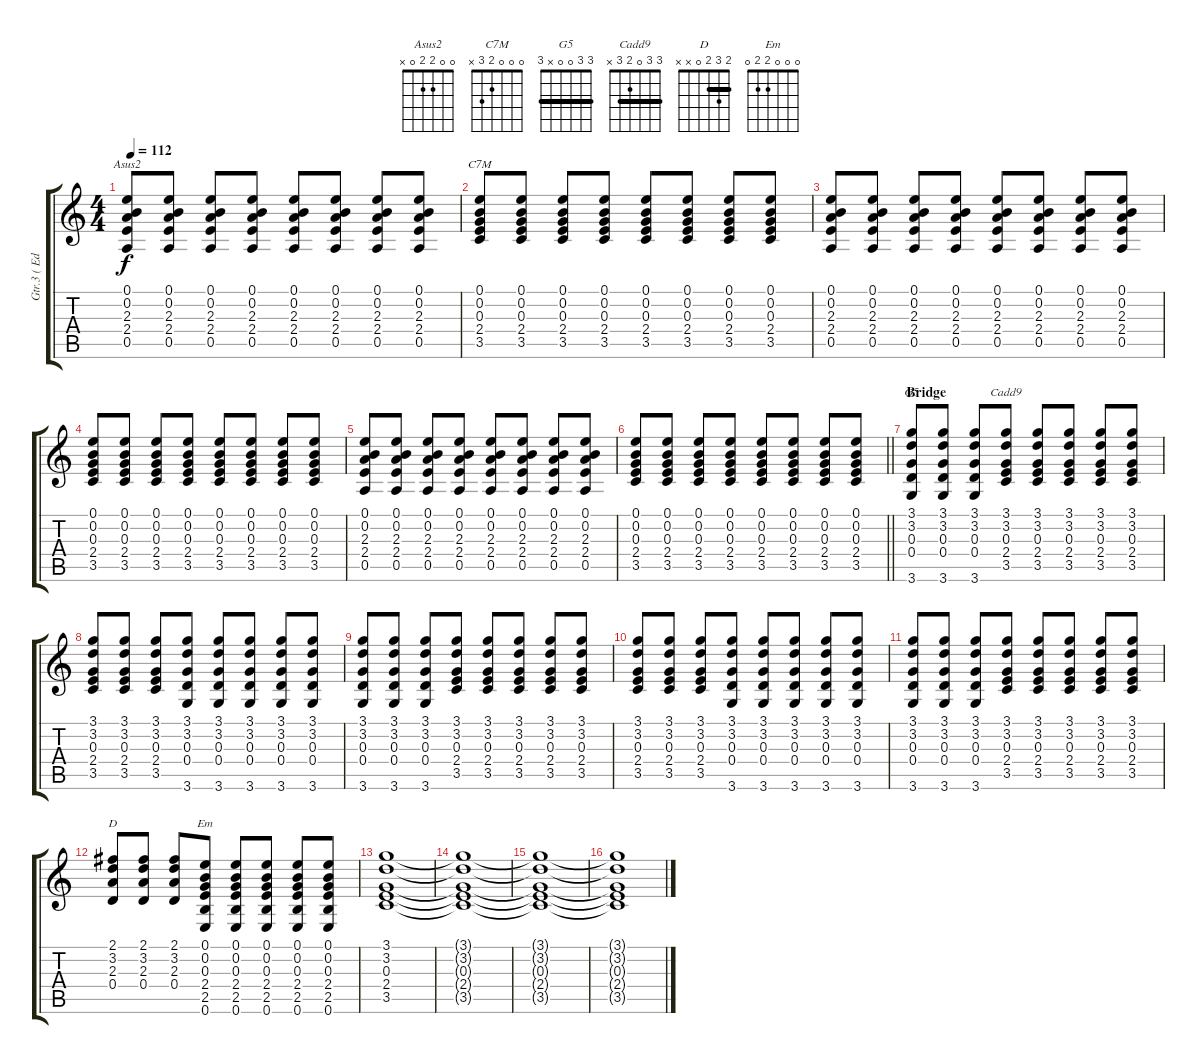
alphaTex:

\track ("Gtr.3 ( Edward O' Brien )" "Gtr.3 ( Ed") {instrument overdrivenguitar}
\staff {score tabs}
\tuning (E4 B3 G3 D3 A2 E2) {hide}
\chord ("Asus2" 0 0 2 2 0 x)
\chord ("C7M" 0 0 0 2 3 x)
\chord ("G5" 3 3 0 0 x 3) {barre 3}
\chord ("Cadd9" 3 3 0 2 3 x) {barre 3}
\chord ("D" 2 3 2 0 x x) {barre 2}
\chord ("Em" 0 0 0 2 2 0)
\ts (4 4)
\tempo 112
\clef g2
\ks c
(0.1 0.2 2.3 2.4 0.5).8{ch "Asus2" dy f} (0.1 0.2 2.3 2.4 0.5).8 (0.1 0.2 2.3 2.4 0.5).8 (0.1 0.2 2.3 2.4 0.5).8 (0.1 0.2 2.3 2.4 0.5).8 (0.1 0.2 2.3 2.4 0.5).8 (0.1 0.2 2.3 2.4 0.5).8 (0.1 0.2 2.3 2.4 0.5).8 |
(0.1 0.2 0.3 2.4 3.5).8{ch "C7M"} (0.1 0.2 0.3 2.4 3.5).8 (0.1 0.2 0.3 2.4 3.5).8 (0.1 0.2 0.3 2.4 3.5).8 (0.1 0.2 0.3 2.4 3.5).8 (0.1 0.2 0.3 2.4 3.5).8 (0.1 0.2 0.3 2.4 3.5).8 (0.1 0.2 0.3 2.4 3.5).8 |
(0.1 0.2 2.3 2.4 0.5).8 (0.1 0.2 2.3 2.4 0.5).8 (0.1 0.2 2.3 2.4 0.5).8 (0.1 0.2 2.3 2.4 0.5).8 (0.1 0.2 2.3 2.4 0.5).8 (0.1 0.2 2.3 2.4 0.5).8 (0.1 0.2 2.3 2.4 0.5).8 (0.1 0.2 2.3 2.4 0.5).8 |
(0.1 0.2 0.3 2.4 3.5).8 (0.1 0.2 0.3 2.4 3.5).8 (0.1 0.2 0.3 2.4 3.5).8 (0.1 0.2 0.3 2.4 3.5).8 (0.1 0.2 0.3 2.4 3.5).8 (0.1 0.2 0.3 2.4 3.5).8 (0.1 0.2 0.3 2.4 3.5).8 (0.1 0.2 0.3 2.4 3.5).8 |
(0.1 0.2 2.3 2.4 0.5).8 (0.1 0.2 2.3 2.4 0.5).8 (0.1 0.2 2.3 2.4 0.5).8 (0.1 0.2 2.3 2.4 0.5).8 (0.1 0.2 2.3 2.4 0.5).8 (0.1 0.2 2.3 2.4 0.5).8 (0.1 0.2 2.3 2.4 0.5).8 (0.1 0.2 2.3 2.4 0.5).8 |
\barLineRight lightlight
(0.1 0.2 0.3 2.4 3.5).8 (0.1 0.2 0.3 2.4 3.5).8 (0.1 0.2 0.3 2.4 3.5).8 (0.1 0.2 0.3 2.4 3.5).8 (0.1 0.2 0.3 2.4 3.5).8 (0.1 0.2 0.3 2.4 3.5).8 (0.1 0.2 0.3 2.4 3.5).8 (0.1 0.2 0.3 2.4 3.5).8 |
\section ("" "Bridge")
(3.1 3.2 0.3 0.4 3.6).8{ch "G5"} (3.1 3.2 0.3 0.4 3.6).8 (3.1 3.2 0.3 0.4 3.6).8 (3.1 3.2 0.3 2.4 3.5).8{ch "Cadd9"} (3.1 3.2 0.3 2.4 3.5).8 (3.1 3.2 0.3 2.4 3.5).8 (3.1 3.2 0.3 2.4 3.5).8 (3.1 3.2 0.3 2.4 3.5).8 |
(3.1 3.2 0.3 2.4 3.5).8 (3.1 3.2 0.3 2.4 3.5).8 (3.1 3.2 0.3 2.4 3.5).8 (3.1 3.2 0.3 0.4 3.6).8 (3.1 3.2 0.3 0.4 3.6).8 (3.1 3.2 0.3 0.4 3.6).8 (3.1 3.2 0.3 0.4 3.6).8 (3.1 3.2 0.3 0.4 3.6).8 |
(3.1 3.2 0.3 0.4 3.6).8 (3.1 3.2 0.3 0.4 3.6).8 (3.1 3.2 0.3 0.4 3.6).8 (3.1 3.2 0.3 2.4 3.5).8 (3.1 3.2 0.3 2.4 3.5).8 (3.1 3.2 0.3 2.4 3.5).8 (3.1 3.2 0.3 2.4 3.5).8 (3.1 3.2 0.3 2.4 3.5).8 |
(3.1 3.2 0.3 2.4 3.5).8 (3.1 3.2 0.3 2.4 3.5).8 (3.1 3.2 0.3 2.4 3.5).8 (3.1 3.2 0.3 0.4 3.6).8 (3.1 3.2 0.3 0.4 3.6).8 (3.1 3.2 0.3 0.4 3.6).8 (3.1 3.2 0.3 0.4 3.6).8 (3.1 3.2 0.3 0.4 3.6).8 |
(3.1 3.2 0.3 0.4 3.6).8 (3.1 3.2 0.3 0.4 3.6).8 (3.1 3.2 0.3 0.4 3.6).8 (3.1 3.2 0.3 2.4 3.5).8 (3.1 3.2 0.3 2.4 3.5).8 (3.1 3.2 0.3 2.4 3.5).8 (3.1 3.2 0.3 2.4 3.5).8 (3.1 3.2 0.3 2.4 3.5).8 |
(2.1 3.2 2.3 0.4).8{ch "D"} (2.1 3.2 2.3 0.4).8 (2.1 3.2 2.3 0.4).8 (0.1 0.2 0.3 2.4 2.5 0.6).8{ch "Em"} (0.1 0.2 0.3 2.4 2.5 0.6).8 (0.1 0.2 0.3 2.4 2.5 0.6).8 (0.1 0.2 0.3 2.4 2.5 0.6).8 (0.1 0.2 0.3 2.4 2.5 0.6).8 |
(3.1 3.2 0.3 2.4 3.5).1 |
(3.1{t} 3.2{t} 0.3{t} 2.4{t} 3.5{t}).1 |
(3.1{t} 3.2{t} 0.3{t} 2.4{t} 3.5{t}).1 |
(3.1{t} 3.2{t} 0.3{t} 2.4{t} 3.5{t}).1
